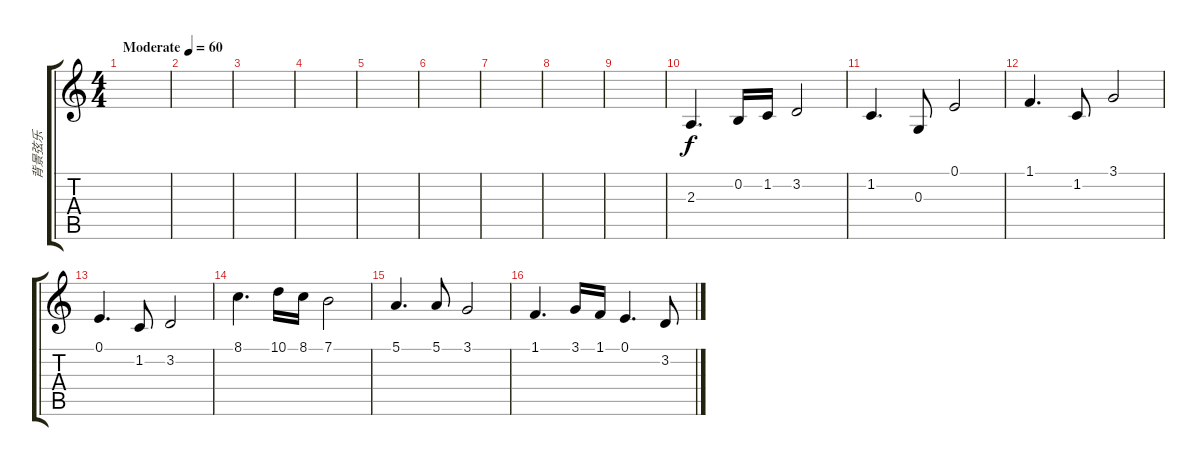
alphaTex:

\track ("背景弦乐" "背景弦乐") {instrument tremolostrings}
\staff {score tabs}
\tuning (E4 B3 G3 D3 A2 E2) {hide}
\ts (4 4)
\tempo (60 "Moderate")
\clef g2
\ks c
|
|
|
|
|
|
|
|
|
2.3.4{d} 0.2.16 1.2.16 3.2.2 |
1.2.4{d} 0.3.8 0.1.2 |
1.1.4{d} 1.2.8 3.1.2 |
0.1.4{d} 1.2.8 3.2.2 |
8.1.4{d} 10.1.16 8.1.16 7.1.2 |
5.1.4{d} 5.1.8 3.1.2 |
1.1.4{d} 3.1.16 1.1.16 0.1.4{d} 3.2.8
